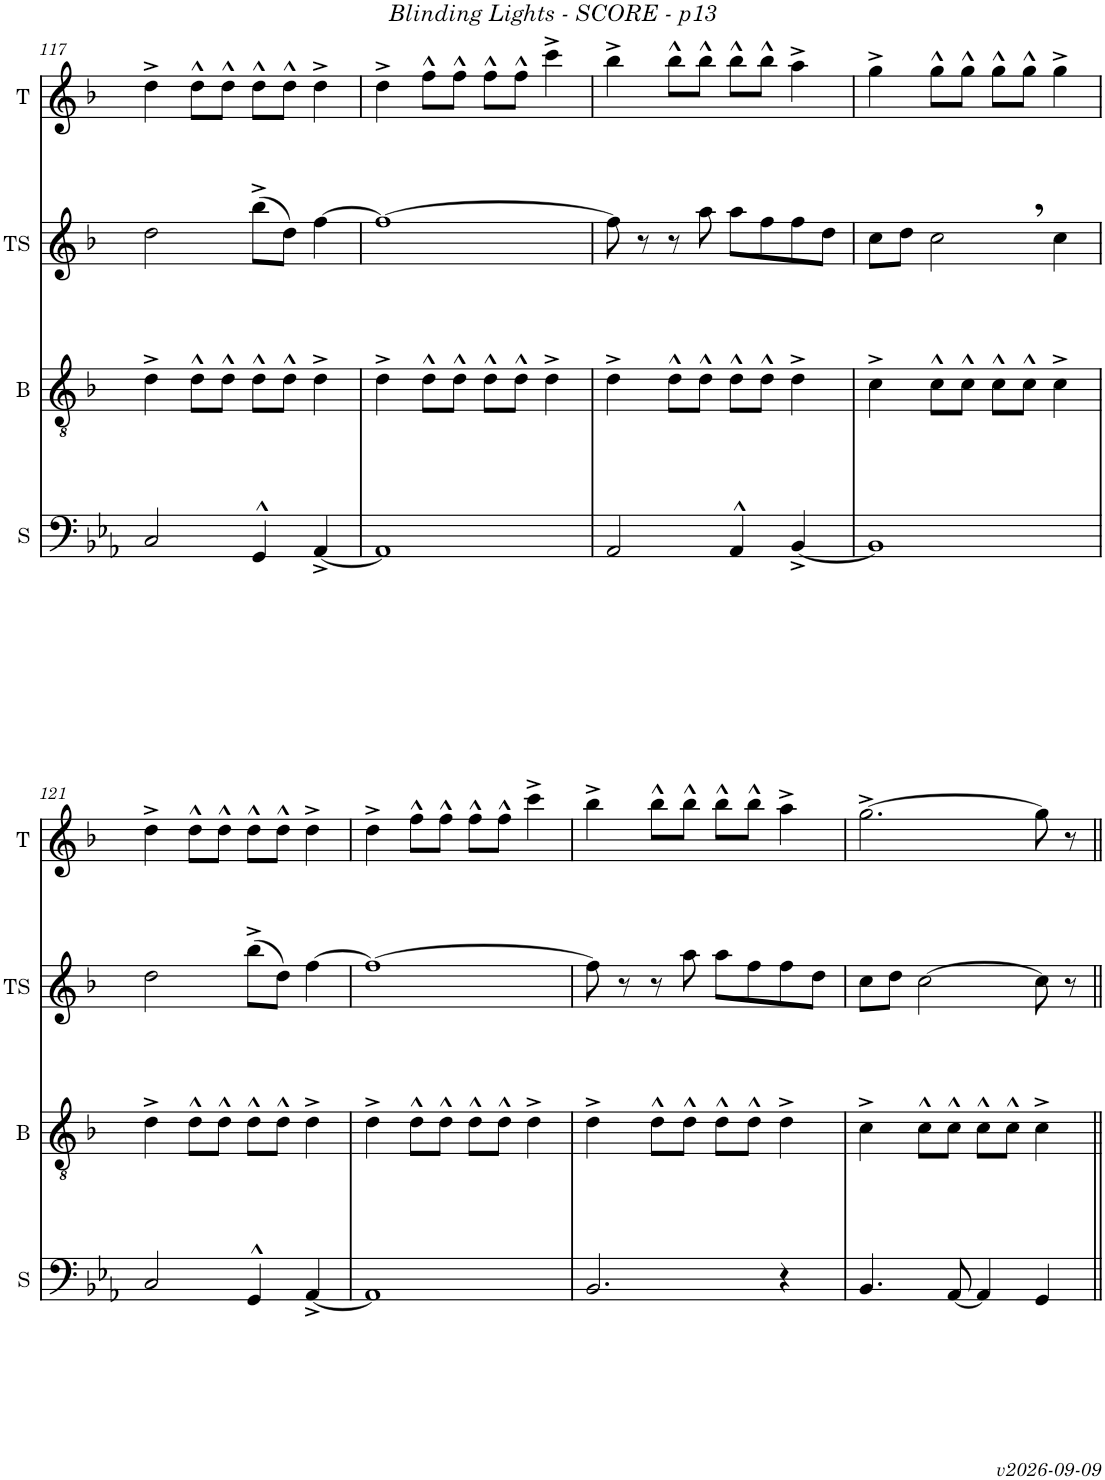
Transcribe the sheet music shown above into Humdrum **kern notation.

**kern	**kern	**kern	**kern
*part4	*part3	*part2	*part1
*staff4	*staff3	*staff2	*staff1
*I"Sousa	*I"Trombone	*I"Tenor Sax	*I"Trumpet
*I'S	*	*I'TS	*I'T
!!LO:PB:g=z
*clefF4	*clefGv2	*clefG2	*clefG2
*	*Trd1c2	*Trd8c14	*Trd1c2
*k[b-e-a-]	*k[b-]	*k[b-]	*k[b-]
*M4/4	*M4/4	*M4/4	*M4/4
=117	=117	=117	=117
2C/	4d^\	2dd\	4dd^\
.	8d^^\L	.	8dd^^\L
.	8d^^\J	.	8dd^^\J
4GG^^/	8d^^\L	(8bb-^\L	8dd^^\L
.	8d^^\J	8dd\J)	8dd^^\J
[4AA-^/	4d^\	[4ff\	4dd^\
=118	=118	=118	=118
1AA-]	4d^\	1ff_	4dd^\
.	8d^^\L	.	8ff^^\L
.	8d^^\J	.	8ff^^\J
.	8d^^\L	.	8ff^^\L
.	8d^^\J	.	8ff^^\J
.	4d^\	.	4ccc^\
=119	=119	=119	=119
2AA-/	4d^\	8ff\]	4bb-^\
.	.	8r	.
.	8d^^\L	8r	8bb-^^\L
.	8d^^\J	8aa\	8bb-^^\J
4AA-^^/	8d^^\L	8aa\L	8bb-^^\L
.	8d^^\J	8ff\	8bb-^^\J
[4BB-^/	4d^\	8ff\	4aa^\
.	.	8dd\J	.
=120	=120	=120	=120
1BB-]	4c^\	8cc\L	4gg^\
.	.	8dd\J	.
.	8c^^\L	2cc,\	8gg^^\L
.	8c^^\J	.	8gg^^\J
.	8c^^\L	.	8gg^^\L
.	8c^^\J	.	8gg^^\J
.	4c^\	4cc\	4gg^\
!!LO:LB:g=z
=121	=121	=121	=121
2C/	4d^\	2dd\	4dd^\
.	8d^^\L	.	8dd^^\L
.	8d^^\J	.	8dd^^\J
4GG^^/	8d^^\L	(8bb-^\L	8dd^^\L
.	8d^^\J	8dd\J)	8dd^^\J
[4AA-^/	4d^\	[4ff\	4dd^\
=122	=122	=122	=122
1AA-]	4d^\	1ff_	4dd^\
.	8d^^\L	.	8ff^^\L
.	8d^^\J	.	8ff^^\J
.	8d^^\L	.	8ff^^\L
.	8d^^\J	.	8ff^^\J
.	4d^\	.	4ccc^\
=123	=123	=123	=123
2.BB-/	4d^\	8ff\]	4bb-^\
.	.	8r	.
.	8d^^\L	8r	8bb-^^\L
.	8d^^\J	8aa\	8bb-^^\J
.	8d^^\L	8aa\L	8bb-^^\L
.	8d^^\J	8ff\	8bb-^^\J
4r	4d^\	8ff\	4aa^\
.	.	8dd\J	.
=124	=124	=124	=124
4.BB-/	4c^\	8cc\L	[2.gg^\
.	.	8dd\J	.
.	8c^^\L	[2cc\	.
[8AA-/	8c^^\J	.	.
4AA-/]	8c^^\L	.	.
.	8c^^\J	.	.
4GG/	4c^\	8cc\]	8gg\]
.	.	8r	8r
=||	=||	=||	=||
*-	*-	*-	*-
